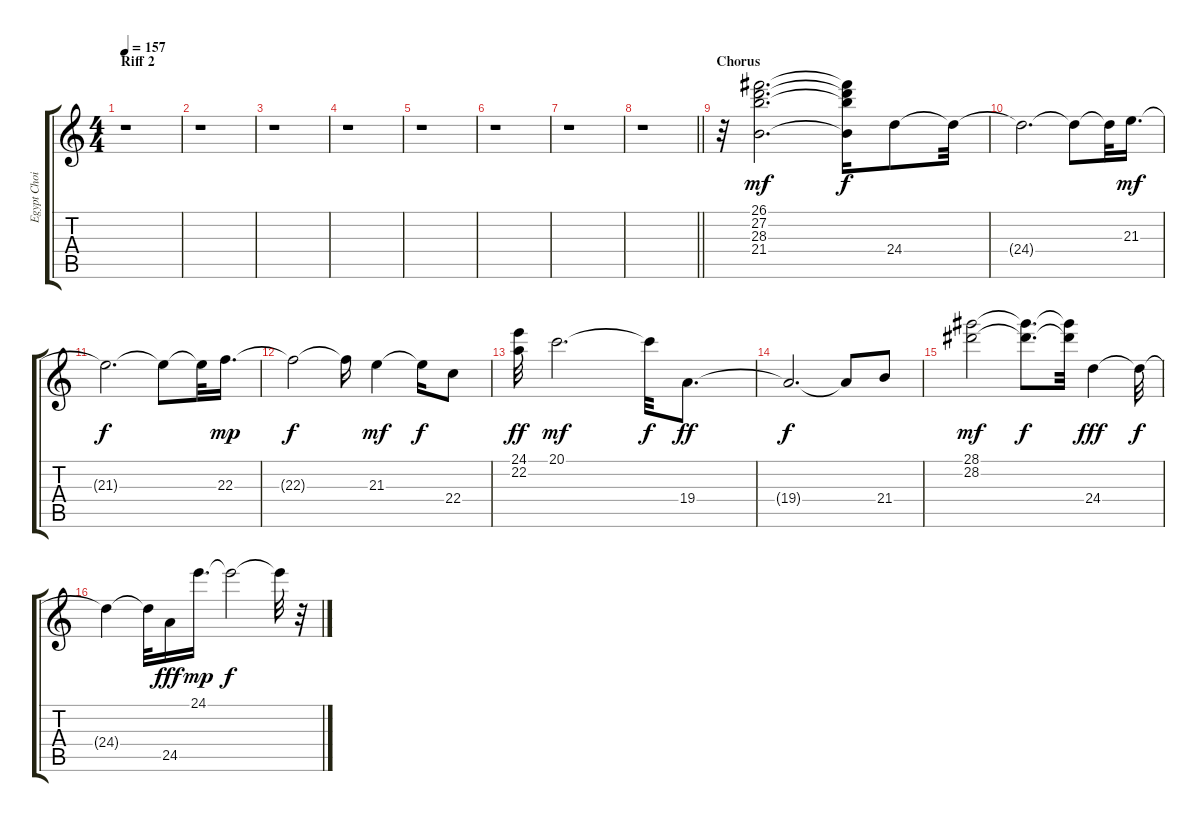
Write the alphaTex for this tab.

\track ("Egypt Choir" "Egypt Choi") {instrument pad4choir}
\staff {score tabs}
\tuning (E4 B3 G3 D3 A2 E2) {hide}
\ts (4 4)
\section ("" "Riff 2")
\tempo 157
\clef g2
\ks c
r.1{dy f} |
r.1 |
r.1 |
r.1 |
r.1 |
r.1 |
r.1 |
\barLineRight lightlight
r.1 |
\section ("" "Chorus")
r.32 (26.1 27.2 28.3 21.4).2{d dy mf} (26.1{t} 27.2{t} 28.3{t} 21.4{t}).16{dy f} 24.4.8 24.4{t}.32 |
24.4{t}.2{d} 24.4{t}.8 24.4{t}.32 21.3.16{d dy mf} |
21.3{t}.2{d dy f} 21.3{t}.8 21.3{t}.32 22.3.16{d dy mp} |
22.3{t}.2{dy f} 22.3{t}.16 21.3.4{dy mf} 21.3{t}.16{dy f} 22.4.8 |
(24.1 22.2).32{dy ff} 20.1.2{d dy mf} 20.1{t}.32{dy f} 19.4.8{d dy ff} |
19.4{t}.2{d dy f} 19.4{t}.8 21.4.8 |
(28.1 28.2).2{dy mf} (28.1{t} 28.2{t}).8{d dy f} (28.1{t} 28.2{t}).32 24.4.4{dy fff} 24.4{t}.32{dy f} |
24.4{t}.4 24.4{t}.32 24.5.16{dy fff} 24.1.16{d dy mp} 24.1{t}.2{dy f} 24.1{t}.32 r.32
